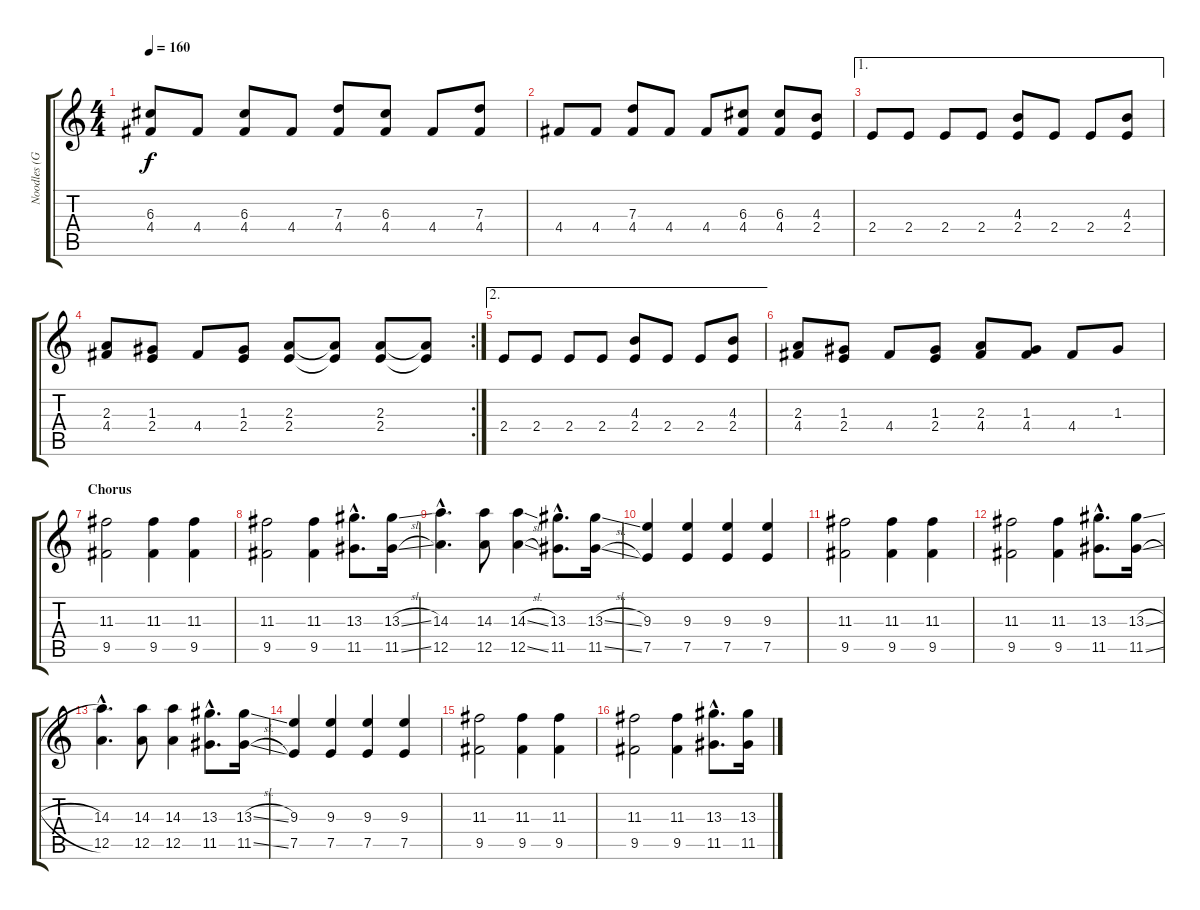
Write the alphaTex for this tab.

\track ("Noodles (Guit)" "Noodles (G") {instrument distortionguitar}
\staff {score tabs}
\tuning (E4 B3 G3 D3 A2 E2) {hide}
\ts (4 4)
\tempo 160
\clef g2
\ks c
(6.3 4.4).8{dy f} 4.4.8 (6.3 4.4).8 4.4.8 (7.3 4.4).8 (6.3 4.4).8 4.4.8 (7.3 4.4).8 |
4.4.8 4.4.8 (7.3 4.4).8 4.4.8 4.4.8 (6.3 4.4).8 (6.3 4.4).8 (4.3 2.4).8 |
\ae 1
2.4.8 2.4.8 2.4.8 2.4.8 (4.3 2.4).8 2.4.8 2.4.8 (4.3 2.4).8 |
\rc 2
(2.3 4.4).8 (1.3 2.4).8 4.4.8 (1.3 2.4).8 (2.3 2.4).8 (2.3{t} 2.4{t}).8 (2.3 2.4).8 (2.3{t} 2.4{t}).8 |
\ae 2
2.4.8 2.4.8 2.4.8 2.4.8 (4.3 2.4).8 2.4.8 2.4.8 (4.3 2.4).8 |
(2.3 4.4).8 (1.3 2.4).8 4.4.8 (1.3 2.4).8 (2.3 4.4).8 (1.3 4.4).8 4.4.8 1.3.8 |
\section ("" "Chorus")
(11.3 9.5).2 (11.3 9.5).4 (11.3 9.5).4 |
(11.3 9.5).2 (11.3 9.5).4 (13.3{hac} 11.5{hac}).8{d} (13.3{sl} 11.5{sl}).16 |
(14.3{hac} 12.5{hac}).4{d} (14.3 12.5).8 (14.3{sl} 12.5{sl}).4 (13.3{hac} 11.5{hac}).8{d} (13.3{sl} 11.5{sl}).16 |
(9.3 7.5).4 (9.3 7.5).4 (9.3 7.5).4 (9.3 7.5).4 |
(11.3 9.5).2 (11.3 9.5).4 (11.3 9.5).4 |
(11.3 9.5).2 (11.3 9.5).4 (13.3{hac} 11.5{hac}).8{d} (13.3{sl} 11.5{sl}).16 |
(14.3{hac} 12.5{hac}).4{d} (14.3 12.5).8 (14.3 12.5).4 (13.3{hac} 11.5{hac}).8{d} (13.3{sl} 11.5{sl}).16 |
(9.3 7.5).4 (9.3 7.5).4 (9.3 7.5).4 (9.3 7.5).4 |
(11.3 9.5).2 (11.3 9.5).4 (11.3 9.5).4 |
(11.3 9.5).2 (11.3 9.5).4 (13.3{hac} 11.5{hac}).8{d} (13.3{sl} 11.5{sl}).16
